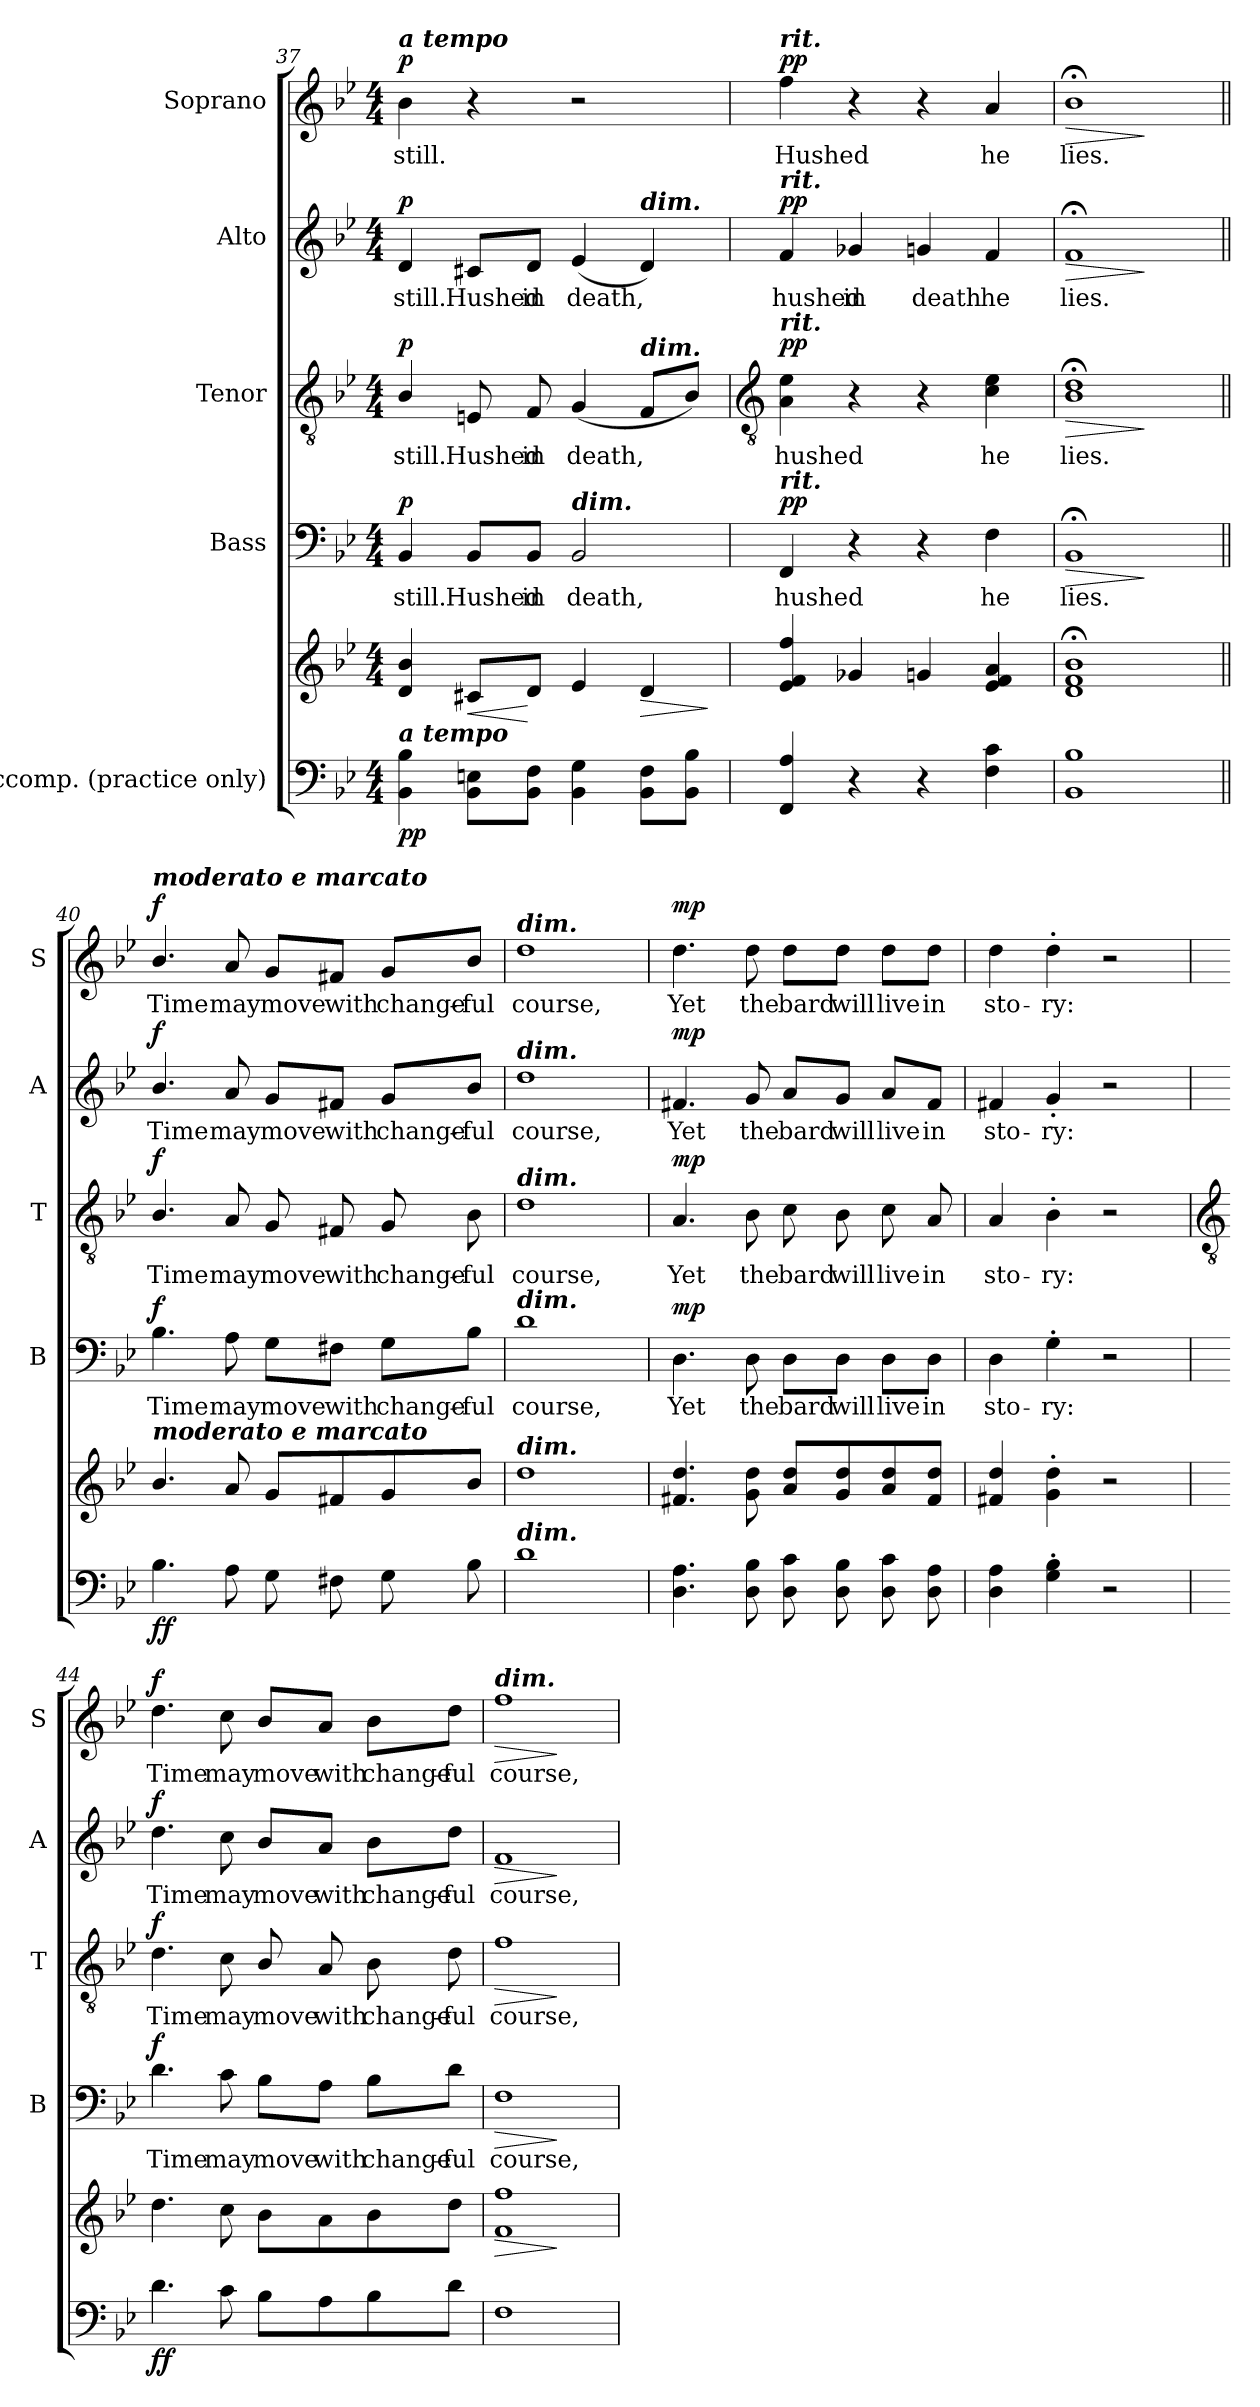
**kern	**kern	**dynam	**kern	**text	**dynam	**kern	**text	**dynam	**kern	**text	**dynam	**kern	**text	**dynam
*part5	*part5	*part5	*part4	*part4	*part4	*part3	*part3	*part3	*part2	*part2	*part2	*part1	*part1	*part1
*staff6	*staff5	*staff5/6	*staff4	*staff4	*staff4	*staff3	*staff3	*staff3	*staff2	*staff2	*staff2	*staff1	*staff1	*staff1
*I"Accomp. (practice only)	*	*	*I"Bass	*	*	*I"Tenor	*	*	*I"Alto	*	*	*I"Soprano	*	*
*	*	*	*I'B	*	*	*I'T	*	*	*I'A	*	*	*I'S	*	*
*clefF4	*clefG2	*	*clefF4	*	*	*clefGv2	*	*	*clefG2	*	*	*clefG2	*	*
*k[b-e-]	*k[b-e-]	*	*k[b-e-]	*	*	*k[b-e-]	*	*	*k[b-e-]	*	*	*k[b-e-]	*	*
*B-:	*B-:	*	*B-:	*	*	*B-:	*	*	*B-:	*	*	*B-:	*	*
*M4/4	*M4/4	*	*M4/4	*	*	*M4/4	*	*	*M4/4	*	*	*M4/4	*	*
=37	=37	=37	=37	=37	=37	=37	=37	=37	=37	=37	=37	=37	=37	=37
!	!	!	!	!	!	!	!	!	!	!	!	!LO:TX:a:Bi:t=a tempo	!	!
!	!LO:TX:b:Bi:t=a tempo	!	!	!	!	!	!	!	!	!	!	!	!	!
!	!	!LO:DY:b=2	!	!LO:LY:b	!	!	!LO:LY:b	!	!	!LO:LY:b	!	!	!LO:LY:b	!
!	!	!LO:DY:n=1:b	!	!	!LO:DY:b	!	!	!LO:DY:b	!	!	!LO:DY:b	!	!	!LO:DY:b
4BB- 4B-	4d 4b-	p p	4BB-	still.	p	4B-/	still.	p	4d	still.	p	4b-	still.	p
!	!	!LO:HP:b	!	!LO:LY:b	!	!	!LO:LY:b	!	!	!LO:LY:b	!	!	!	!
8BB- 8EnL	8c#XL	<	8BB-/L	Hushed	.	8En	Hushed	.	8c#X/L	Hushed	.	4r	.	.
!	!	!	!	!LO:LY:b	!	!	!LO:LY:b	!	!	!LO:LY:b	!	!	!	!
8BB- 8FJ	8dJ	[	8BB-/J	in	.	8F	in	.	8d/J	in	.	.	.	.
!	!	!	!LO:TX:a:Bi:t=dim.	!	!	!	!	!	!	!	!	!	!	!
!	!	!	!	!LO:LY:b	!	!	!LO:LY:b	!	!	!LO:LY:b	!	!	!	!
4BB- 4G	4e-	.	2BB-	death,	.	(<4G	death,	.	(<4e-	death,	.	2r	.	.
!	!	!	!	!	!	!	!	!	!LO:TX:a:Bi:t=dim.	!	!	!	!	!
!	!	!	!	!	!	!LO:TX:a:Bi:t=dim.	!	!	!	!	!	!	!	!
!	!	!LO:HP:b	!	!	!	!	!	!	!	!	!	!	!	!
8BB- 8FL	4d	>	.	.	.	8FL	.	.	4d)	.	.	.	.	.
8BB- 8B-J	.	.	.	.	.	8B-J)	.	.	.	.	.	.	.	.
.	.	]	.	.	.	.	.	.	.	.	.	.	.	.
!!LO:LB:g=z
=38	=38	=38	=38	=38	=38	=38	=38	=38	=38	=38	=38	=38	=38	=38
*	*	*	*	*	*	*clefGv2	*	*	*	*	*	*	*	*
!	!	!	!	!	!	!	!	!	!	!	!	!LO:TX:a:Bi:t=rit.	!	!
!	!	!	!	!	!	!	!	!	!LO:TX:a:Bi:t=rit.	!	!	!	!	!
!	!	!	!	!	!	!LO:TX:a:Bi:t=rit.	!	!	!	!	!	!	!	!
!	!	!	!LO:TX:a:Bi:t=rit.	!	!	!	!	!	!	!	!	!	!	!
!	!	!	!	!LO:LY:b	!LO:DY:b	!	!LO:LY:b	!LO:DY:b	!	!LO:LY:b	!LO:DY:b	!	!LO:LY:b	!LO:DY:b
4FF 4A	4e- 4f 4ff	.	4FF	hushed	pp	4A 4e-	hushed	pp	4f	hushed	pp	4ff	Hushed	pp
!	!	!	!	!	!	!	!	!	!	!LO:LY:b	!	!	!	!
4r	4g-X	.	4r	.	.	4r	.	.	4g-X	in	.	4r	.	.
!	!	!	!	!	!	!	!	!	!	!LO:LY:b	!	!	!	!
4r	4gn	.	4r	.	.	4r	.	.	4gn	death	.	4r	.	.
!	!	!	!	!LO:LY:b	!	!	!LO:LY:b	!	!	!LO:LY:b	!	!	!LO:LY:b	!
4F 4c	4e- 4f 4a	.	4F	he	.	4c 4e-	he	.	4f	he	.	4a	he	.
=39	=39	=39	=39	=39	=39	=39	=39	=39	=39	=39	=39	=39	=39	=39
!	!	!	!	!LO:LY:b	!LO:HP:b	!	!LO:LY:b	!LO:HP:b	!	!LO:LY:b	!LO:HP:b	!	!LO:LY:b	!LO:HP:b
1BB- 1B-	1d;< 1f;< 1b-;<	.	1BB-;<	lies.	>	1B-;< 1d;<	lies.	>	1f;<	lies.	>	1b-;<	lies.	>
.	.	.	.	.	]	.	.	]	.	.	]	.	.	]
=40||	=40||	=40||	=40||	=40||	=40||	=40||	=40||	=40||	=40||	=40||	=40||	=40||	=40||	=40||
!	!	!	!	!	!	!	!	!	!	!	!	!LO:TX:a:Bi:t=moderato e marcato	!	!
!	!LO:TX:a:Bi:t=moderato e marcato	!	!	!	!	!	!	!	!	!	!	!	!	!
!	!	!LO:DY:b=2	!	!LO:LY:b	!	!	!LO:LY:b	!	!	!LO:LY:b	!	!	!LO:LY:b	!
!	!	!LO:DY:n=1:b	!	!	!LO:DY:b	!	!	!LO:DY:b	!	!	!LO:DY:b	!	!	!LO:DY:b
4.B-\	4.b-/	f f	4.B-\	Time	f	4.B-/	Time	f	4.b-/	Time	f	4.b-/	Time	f
!	!	!	!	!LO:LY:b	!	!	!LO:LY:b	!	!	!LO:LY:b	!	!	!LO:LY:b	!
8A	8a	.	8A	may	.	8A	may	.	8a	may	.	8a	may	.
!	!	!	!	!LO:LY:b	!	!	!LO:LY:b	!	!	!LO:LY:b	!	!	!LO:LY:b	!
8G	8gL	.	8G\L	move	.	8G	move	.	8g/L	move	.	8g/L	move	.
!	!	!	!	!LO:LY:b	!	!	!LO:LY:b	!	!	!LO:LY:b	!	!	!LO:LY:b	!
8F#X	8f#X	.	8F#X\J	with	.	8F#X	with	.	8f#X/J	with	.	8f#X/J	with	.
!	!	!	!	!LO:LY:b	!	!	!LO:LY:b	!	!	!LO:LY:b	!	!	!LO:LY:b	!
8G	8g	.	8G\L	change-	.	8G	change-	.	8g/L	change-	.	8g/L	change-	.
!	!	!	!	!LO:LY:b	!	!	!LO:LY:b	!	!	!LO:LY:b	!	!	!LO:LY:b	!
8B-	8b-J	.	8B-\J	-ful	.	8B-	-ful	.	8b-/J	-ful	.	8b-/J	-ful	.
=41	=41	=41	=41	=41	=41	=41	=41	=41	=41	=41	=41	=41	=41	=41
!	!	!	!	!	!	!	!	!	!	!	!	!LO:TX:a:Bi:t=dim.	!	!
!	!	!	!	!	!	!	!	!	!LO:TX:a:Bi:t=dim.	!	!	!	!	!
!	!	!	!	!	!	!LO:TX:a:Bi:t=dim.	!	!	!	!	!	!	!	!
!	!	!	!LO:TX:a:Bi:t=dim.	!	!	!	!	!	!	!	!	!	!	!
!	!LO:TX:a:Bi:t=dim.	!	!	!	!	!	!	!	!	!	!	!	!	!
!LO:TX:a:Bi:t=dim.	!	!	!	!	!	!	!	!	!	!	!	!	!	!
!	!	!	!	!LO:LY:b	!	!	!LO:LY:b	!	!	!LO:LY:b	!	!	!LO:LY:b	!
1d	1dd	.	1d	course,	.	1d	course,	.	1dd	course,	.	1dd	course,	.
=42	=42	=42	=42	=42	=42	=42	=42	=42	=42	=42	=42	=42	=42	=42
!	!	!LO:DY:b=2	!	!LO:LY:b	!	!	!LO:LY:b	!	!	!LO:LY:b	!	!	!LO:LY:b	!
!	!	!LO:DY:n=1:b	!	!	!LO:DY:b	!	!	!LO:DY:b	!	!	!LO:DY:b	!	!	!LO:DY:b
4.D 4.A	4.f#X 4.dd	mp mp	4.D	Yet	mp	4.A	Yet	mp	4.f#X	Yet	mp	4.dd	Yet	mp
!	!	!	!	!LO:LY:b	!	!	!LO:LY:b	!	!	!LO:LY:b	!	!	!LO:LY:b	!
8D 8B-	8g 8dd	.	8D	the	.	8B-	the	.	8g	the	.	8dd	the	.
!	!	!	!	!LO:LY:b	!	!	!LO:LY:b	!	!	!LO:LY:b	!	!	!LO:LY:b	!
8D 8c	8a 8ddL	.	8D\L	bard	.	8c	bard	.	8a/L	bard	.	8dd\L	bard	.
!	!	!	!	!LO:LY:b	!	!	!LO:LY:b	!	!	!LO:LY:b	!	!	!LO:LY:b	!
8D 8B-	8g 8dd	.	8D\J	will	.	8B-	will	.	8g/J	will	.	8dd\J	will	.
!	!	!	!	!LO:LY:b	!	!	!LO:LY:b	!	!	!LO:LY:b	!	!	!LO:LY:b	!
8D 8c	8a 8dd	.	8D\L	live	.	8c	live	.	8a/L	live	.	8dd\L	live	.
!	!	!	!	!LO:LY:b	!	!	!LO:LY:b	!	!	!LO:LY:b	!	!	!LO:LY:b	!
8D 8A	8f# 8ddJ	.	8D\J	in	.	8A	in	.	8f#/J	in	.	8dd\J	in	.
=43	=43	=43	=43	=43	=43	=43	=43	=43	=43	=43	=43	=43	=43	=43
!	!	!	!	!LO:LY:b	!	!	!LO:LY:b	!	!	!LO:LY:b	!	!	!LO:LY:b	!
4D 4A	4f#X 4dd	.	4D	sto-	.	4A	sto-	.	4f#X	sto-	.	4dd	sto-	.
!	!	!	!	!LO:LY:b	!	!	!LO:LY:b	!	!	!LO:LY:b	!	!	!LO:LY:b	!
4G' 4B-'	4g' 4dd'	.	4G'	-ry:	.	4B-'	-ry:	.	4g'	-ry:	.	4dd'	-ry:	.
2r	2r	.	2r	.	.	2r	.	.	2r	.	.	2r	.	.
!!LO:LB:g=z
=44	=44	=44	=44	=44	=44	=44	=44	=44	=44	=44	=44	=44	=44	=44
*	*	*	*	*	*	*clefGv2	*	*	*	*	*	*	*	*
!	!	!LO:DY:b=2	!	!LO:LY:b	!	!	!LO:LY:b	!	!	!LO:LY:b	!	!	!LO:LY:b	!
!	!	!LO:DY:n=1:b	!	!	!LO:DY:b	!	!	!LO:DY:b	!	!	!LO:DY:b	!	!	!LO:DY:b
4.d	4.dd	f f	4.d	Time	f	4.d	Time	f	4.dd	Time	f	4.dd	Time	f
!	!	!	!	!LO:LY:b	!	!	!LO:LY:b	!	!	!LO:LY:b	!	!	!LO:LY:b	!
8c	8cc	.	8c	may	.	8c	may	.	8cc	may	.	8cc	may	.
!	!	!	!	!LO:LY:b	!	!	!LO:LY:b	!	!	!LO:LY:b	!	!	!LO:LY:b	!
8B-L	8b-L	.	8B-\L	move	.	8B-/	move	.	8b-/L	move	.	8b-/L	move	.
!	!	!	!	!LO:LY:b	!	!	!LO:LY:b	!	!	!LO:LY:b	!	!	!LO:LY:b	!
8A	8a	.	8A\J	with	.	8A	with	.	8a/J	with	.	8a/J	with	.
!	!	!	!	!LO:LY:b	!	!	!LO:LY:b	!	!	!LO:LY:b	!	!	!LO:LY:b	!
8B-	8b-	.	8B-\L	change-	.	8B-	change-	.	8b-\L	change-	.	8b-\L	change-	.
!	!	!	!	!LO:LY:b	!	!	!LO:LY:b	!	!	!LO:LY:b	!	!	!LO:LY:b	!
8dJ	8ddJ	.	8d\J	-ful	.	8d	-ful	.	8dd\J	-ful	.	8dd\J	-ful	.
=45	=45	=45	=45	=45	=45	=45	=45	=45	=45	=45	=45	=45	=45	=45
!	!	!	!	!	!	!	!	!	!	!	!	!LO:TX:a:Bi:t=dim.	!	!
!	!	!LO:HP:b	!	!LO:LY:b	!LO:HP:b	!	!LO:LY:b	!LO:HP:b	!	!LO:LY:b	!LO:HP:b	!	!LO:LY:b	!LO:HP:b
1F	1f\ 1ff\	>	1F	course,	>	1f	course,	>	1f	course,	>	1ff	course,	>
.	.	]	.	.	]	.	.	]	.	.	]	.	.	]
=	=	=	=	=	=	=	=	=	=	=	=	=	=	=
*-	*-	*-	*-	*-	*-	*-	*-	*-	*-	*-	*-	*-	*-	*-
